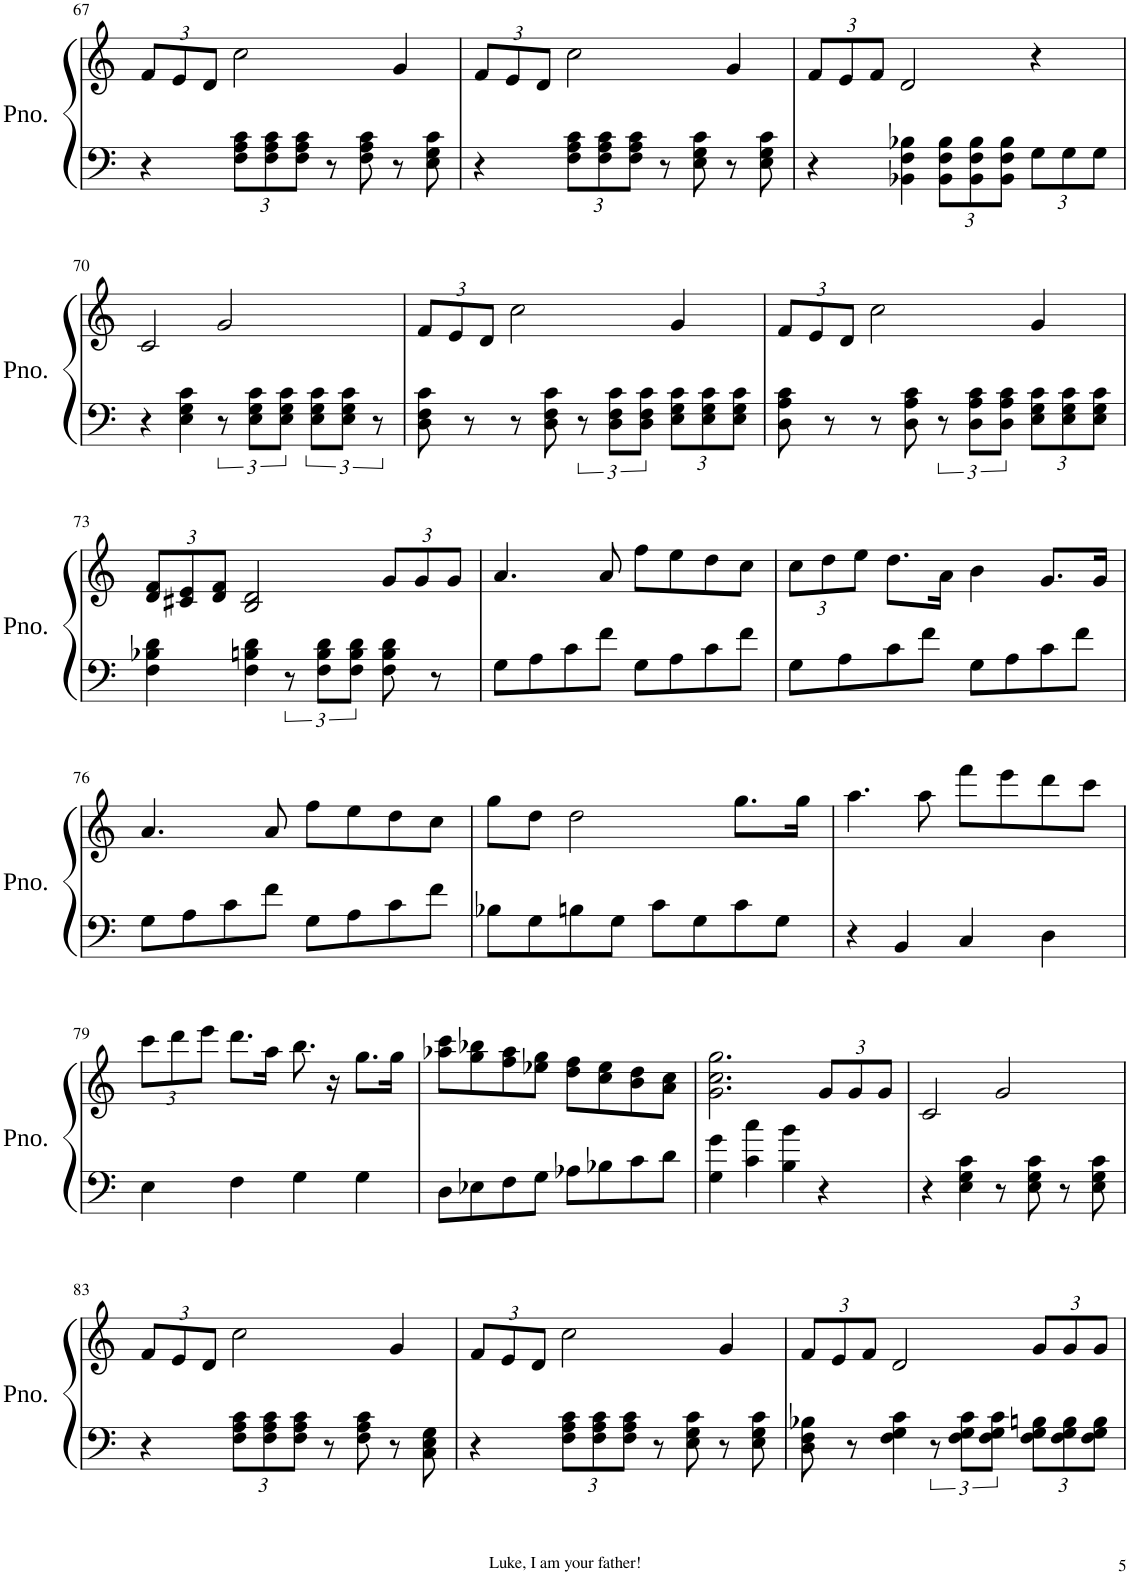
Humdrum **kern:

**kern	**kern
*part1	*part1
*staff2	*staff1
*I"Piano	*
*I'Pno.	*
!!LO:PB:g=z
*clefF4	*clefG2
*k[]	*k[]
*M4/4	*M4/4
*	*Xbrackettup
=67	=67
4r	12f/L
.	12e/
.	12d/J
*Xbrackettup	*
12F\ 12A\ 12c\L	2cc\
12F\ 12A\ 12c\	.
12F\ 12A\ 12c\J	.
8r	.
8F\ 8A\ 8c\	.
8r	4g/
8E\ 8G\ 8c\	.
=68	=68
4r	12f/L
.	12e/
.	12d/J
12F\ 12A\ 12c\L	2cc\
12F\ 12A\ 12c\	.
12F\ 12A\ 12c\J	.
8r	.
8E\ 8G\ 8c\	.
8r	4g/
8E\ 8G\ 8c\	.
=69	=69
4r	12f/L
.	12e/
.	12f/J
4BB-X\ 4F\ 4B-X\	2d/
12BB-\ 12F\ 12B-\L	.
12BB-\ 12F\ 12B-\	.
12BB-\ 12F\ 12B-\J	.
12G\L	4r
12G\	.
12G\J	.
!!LO:LB:g=z
=70	=70
4r	2c/
4E\ 4G\ 4c\	.
*brackettup	*
12r	2g/
12E\ 12G\ 12c\L	.
12E\ 12G\ 12c\J	.
12E\ 12G\ 12c\L	.
12E\ 12G\ 12c\J	.
12r	.
=71	=71
8D\ 8F\ 8c\	12f/L
.	12e/
8r	.
.	12d/J
8r	2cc\
8D\ 8F\ 8c\	.
12r	.
12D\ 12F\ 12c\L	.
12D\ 12F\ 12c\J	.
*Xbrackettup	*
12E\ 12G\ 12c\L	4g/
12E\ 12G\ 12c\	.
12E\ 12G\ 12c\J	.
=72	=72
8D\ 8A\ 8c\	12f/L
.	12e/
8r	.
.	12d/J
8r	2cc\
8D\ 8A\ 8c\	.
*brackettup	*
12r	.
12D\ 12A\ 12c\L	.
12D\ 12A\ 12c\J	.
*Xbrackettup	*
12E\ 12G\ 12c\L	4g/
12E\ 12G\ 12c\	.
12E\ 12G\ 12c\J	.
!!LO:LB:g=z
=73	=73
4F\ 4B-X\ 4d\	12d/ 12f/L
.	12c#X/ 12e/
.	12d/ 12f/J
4F\ 4Bn\ 4d\	2B/ 2d/
*brackettup	*
12r	.
12F\ 12B\ 12d\L	.
12F\ 12B\ 12d\J	.
8F\ 8B\ 8d\	12g/L
.	12g/
8r	.
.	12g/J
=74	=74
8G\L	4.a/
8A\	.
8c\	.
8f\J	8a/
8G\L	8ff\L
8A\	8ee\
8c\	8dd\
8f\J	8cc\J
=75	=75
8G\L	12cc\L
.	12dd\
8A\	.
.	12ee\J
8c\	8.dd\L
8f\J	.
.	16a\Jk
8G\L	4b\
8A\	.
8c\	8.g/L
8f\J	.
.	16g/Jk
!!LO:LB:g=z
=76	=76
8G\L	4.a/
8A\	.
8c\	.
8f\J	8a/
8G\L	8ff\L
8A\	8ee\
8c\	8dd\
8f\J	8cc\J
=77	=77
8B-X\L	8gg\L
8G\	8dd\J
8Bn\	2dd\
8G\J	.
8c\L	.
8G\	.
8c\	8.gg\L
8G\J	.
.	16gg\Jk
=78	=78
4r	4.aa\
4BB/	.
.	8aa\
4C/	8fff\L
.	8eee\
4D\	8ddd\
.	8ccc\J
!!LO:LB:g=z
=79	=79
4E\	12ccc\L
.	12ddd\
.	12eee\J
4F\	8.ddd\L
.	16aa\Jk
4G\	8.bb\
.	16r
4G\	8.gg\L
.	16gg\Jk
=80	=80
8D\L	8aa-X\ 8ccc\L
8E-X\	8gg\ 8bb-X\
8F\	8ff\ 8aa-\
8G\J	8ee-X\ 8gg\J
8A-X\L	8dd\ 8ff\L
8B-X\	8cc\ 8ee-\
8c\	8b\ 8dd\
8d\J	8a\ 8cc\J
=81	=81
4G\ 4g\	2.g\ 2.cc\ 2.gg\
4c\ 4cc\	.
4B\ 4b\	.
4r	12g/L
.	12g/
.	12g/J
=82	=82
4r	2c/
4E\ 4G\ 4c\	.
8r	2g/
8E\ 8G\ 8c\	.
8r	.
8E\ 8G\ 8c\	.
!!LO:LB:g=z
=83	=83
4r	12f/L
.	12e/
.	12d/J
*Xbrackettup	*
12F\ 12A\ 12c\L	2cc\
12F\ 12A\ 12c\	.
12F\ 12A\ 12c\J	.
8r	.
8F\ 8A\ 8c\	.
8r	4g/
8C\ 8E\ 8G\	.
=84	=84
4r	12f/L
.	12e/
.	12d/J
12F\ 12A\ 12c\L	2cc\
12F\ 12A\ 12c\	.
12F\ 12A\ 12c\J	.
8r	.
8E\ 8G\ 8c\	.
8r	4g/
8E\ 8G\ 8c\	.
=85	=85
8D\ 8F\ 8B-X\	12f/L
.	12e/
8r	.
.	12f/J
4F\ 4G\ 4c\	2d/
*brackettup	*
12r	.
12F\ 12G\ 12c\L	.
12F\ 12G\ 12c\J	.
*Xbrackettup	*
12F\ 12G\ 12Bn\L	12g/L
12F\ 12G\ 12B\	12g/
12F\ 12G\ 12B\J	12g/J
=	=
*-	*-
